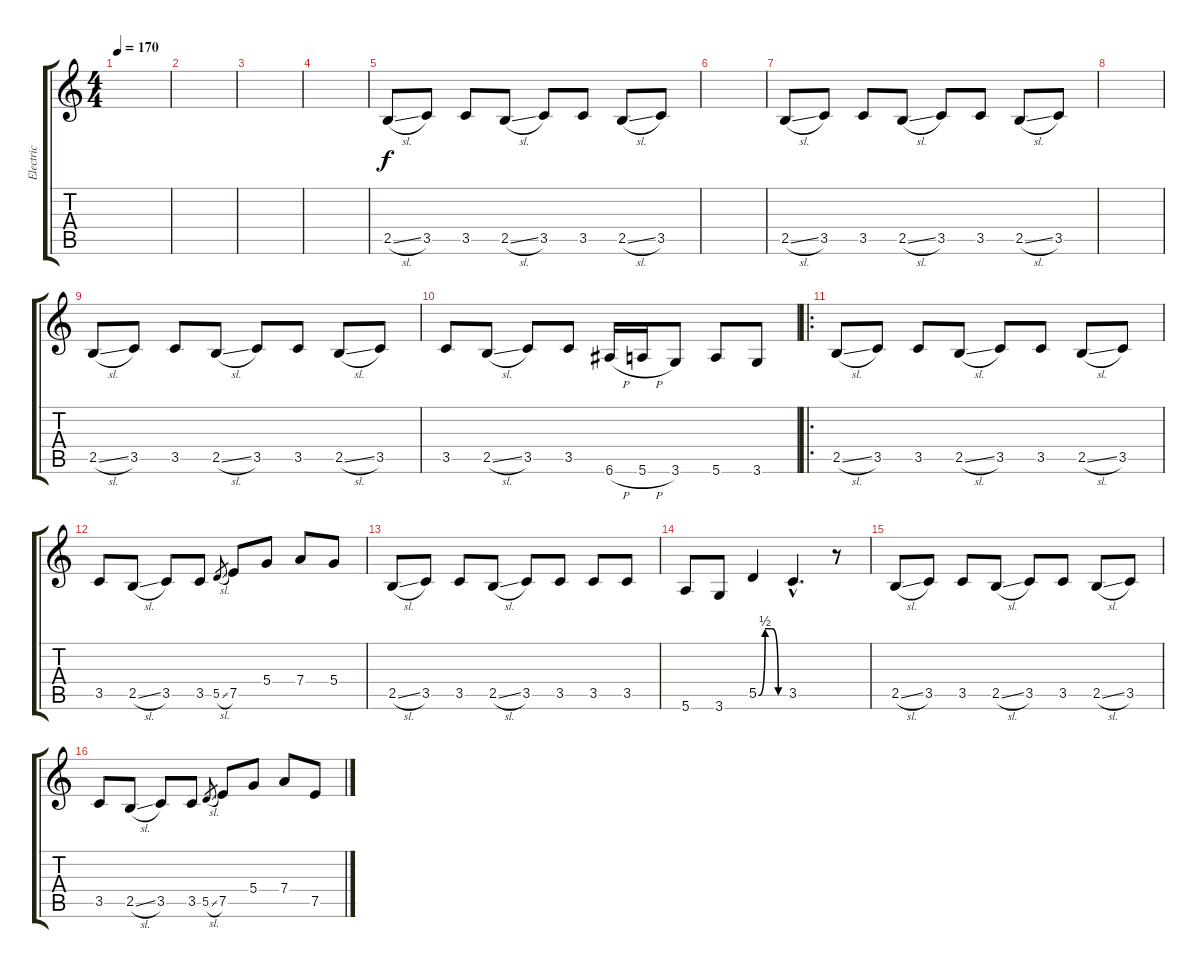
\track ("Electric" "Electric") {instrument electricguitarclean}
\staff {score tabs}
\tuning (E4 B3 G3 D3 A2 E2) {hide}
\ts (4 4)
\tempo 170
\clef g2
\ks c
|
|
|
|
2.5{sl}.8 3.5.8 3.5.8 2.5{sl}.8 3.5.8 3.5.8 2.5{sl}.8 3.5.8 |
|
2.5{sl}.8 3.5.8 3.5.8 2.5{sl}.8 3.5.8 3.5.8 2.5{sl}.8 3.5.8 |
|
2.5{sl}.8 3.5.8 3.5.8 2.5{sl}.8 3.5.8 3.5.8 2.5{sl}.8 3.5.8 |
3.5.8 2.5{sl}.8 3.5.8 3.5.8 6.6{h}.16 5.6{h}.16 3.6.8 5.6.8 3.6.8 |
\ro
2.5{sl}.8 3.5.8 3.5.8 2.5{sl}.8 3.5.8 3.5.8 2.5{sl}.8 3.5.8 |
3.5.8 2.5{sl}.8 3.5.8 3.5.8 5.5{sl}.8{gr} 7.5.8 5.4.8 7.4.8 5.4.8 |
2.5{sl}.8 3.5.8 3.5.8 2.5{sl}.8 3.5.8 3.5.8 3.5.8 3.5.8 |
5.6.8 3.6.8 5.5{be (custom 0 0 15 2 30 2 45 0 60 0)}.4 3.5{hac}.4{d} r.8 |
2.5{sl}.8 3.5.8 3.5.8 2.5{sl}.8 3.5.8 3.5.8 2.5{sl}.8 3.5.8 |
3.5.8 2.5{sl}.8 3.5.8 3.5.8 5.5{sl}.8{gr} 7.5.8 5.4.8 7.4.8 7.5.8
